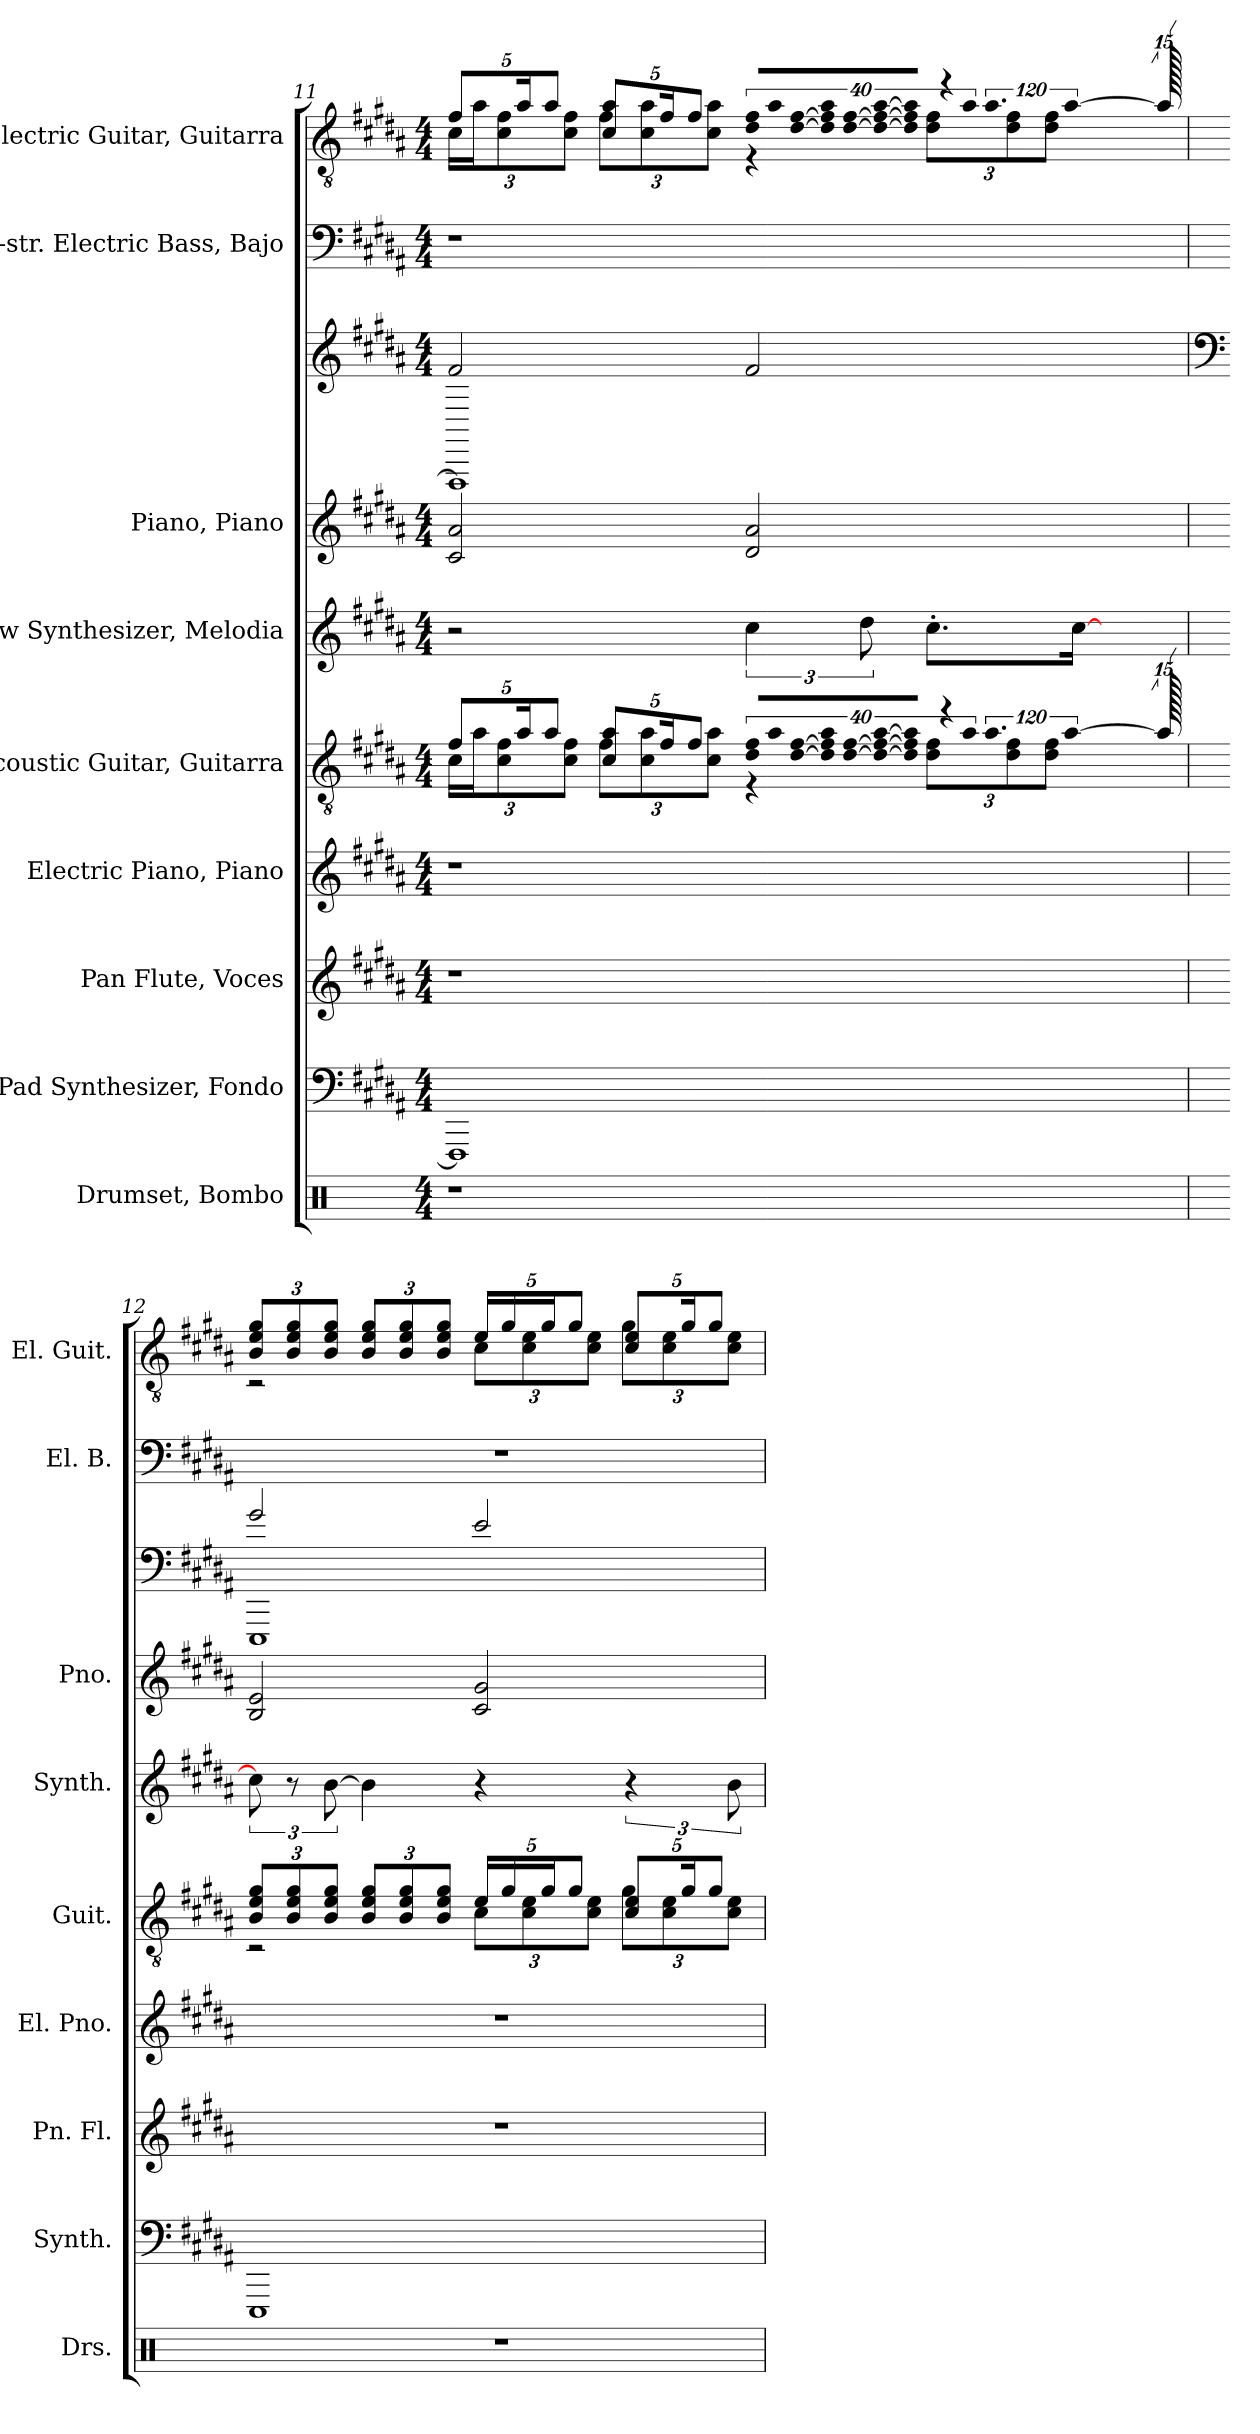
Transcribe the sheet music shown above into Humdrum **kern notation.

**kern	**kern	**kern	**kern	**kern	**kern	**kern	**kern	**kern	**kern
*part9	*part8	*part7	*part6	*part5	*part4	*part3	*part3	*part2	*part1
*staff10	*staff9	*staff8	*staff7	*staff6	*staff5	*staff4	*staff3	*staff2	*staff1
*I"Drumset, Bombo	*I"Pad Synthesizer, Fondo	*I"Pan Flute, Voces	*I"Electric Piano, Piano	*I"Acoustic Guitar, Guitarra	*I"Saw Synthesizer, Melodia	*I"Piano, Piano	*	*I"5-str. Electric Bass, Bajo	*I"Electric Guitar, Guitarra
*I'Drs.	*I'Synth.	*I'Pn. Fl.	*I'El. Pno.	*I'Guit.	*I'Synth.	*I'Pno.	*	*I'El. B.	*I'El. Guit.
!!LO:PB:g=z
*clefX	*clefF4	*clefG2	*clefG2	*clefGv2	*clefG2	*clefG2	*clefG2	*clefF4	*clefGv2
*	*	*	*	*	*	*	*	*ITrd7c12	*
*k[]	*k[f#c#g#d#a#]	*k[f#c#g#d#a#]	*k[f#c#g#d#a#]	*k[f#c#g#d#a#]	*k[f#c#g#d#a#]	*k[f#c#g#d#a#]	*k[f#c#g#d#a#]	*k[f#c#g#d#a#]	*k[f#c#g#d#a#]
*M4/4	*M4/4	*M4/4	*M4/4	*M4/4	*M4/4	*M4/4	*M4/4	*M4/4	*M4/4
*	*	*	*	*Xbrackettup	*	*	*	*	*Xbrackettup
=11	=11	=11	=11	=11	=11	=11	=11	=11	=11
*	*	*	*	*^	*	*	*^	*	*^
1r	1FFF#]	1r	1r	10f#/L	24c#\LL	2r	2c#/ 2a#/	2f#/	1FFF#]	1r	10f#/L	24c#\LL
.	.	.	.	.	24a#\J	.	.	.	.	.	.	24a#\J
.	.	.	.	.	12c#\ 12f#\	.	.	.	.	.	.	12c#\ 12f#\
.	.	.	.	20a#/K	.	.	.	.	.	.	20a#/K	.
.	.	.	.	10a#/J	.	.	.	.	.	.	10a#/J	.
.	.	.	.	.	12c#\ 12f#\J	.	.	.	.	.	.	12c#\ 12f#\J
.	.	.	.	10c#/ 10a#/L	12f#\L	.	.	.	.	.	10c#/ 10a#/L	12f#\L
.	.	.	.	.	12c#\ 12a#\	.	.	.	.	.	.	12c#\ 12a#\
.	.	.	.	20f#/K	.	.	.	.	.	.	20f#/K	.
.	.	.	.	10f#/J	.	.	.	.	.	.	10f#/J	.
.	.	.	.	.	12c#\ 12a#\J	.	.	.	.	.	.	12c#\ 12a#\J
*	*	*	*	*brackettup	*	*	*	*	*	*	*	*
!	!	!	!	!LO:N:vis=32	!	!	!	!	!	!	!	!
*	*	*	*	*	*	*	*	*	*	*	*brackettup	*
!	!	!	!	!	!	!	!	!	!	!	!LO:N:vis=32	!
.	.	.	.	640%23d#/ 640%23f#/LLL	4r	6cc#\	2d#/ 2a#/	2f#/	.	.	640%23d#/ 640%23f#/LLL	4r
!	!	!	!	!LO:N:vis=32	!	!	!	!	!	!	!LO:N:vis=32	!
.	.	.	.	640%23a#/	.	.	.	.	.	.	640%23a#/	.
!	!	!	!	!LO:N:vis=32	!	!	!	!	!	!	!LO:N:vis=32	!
.	.	.	.	[640%23d#/ [640%23f#/	.	.	.	.	.	.	[640%23d#/ [640%23f#/	.
!	!	!	!	!LO:N:vis=32	!	!	!	!	!	!	!LO:N:vis=32	!
.	.	.	.	640%23d#/] 640%23f#/] 640%23a#/	.	.	.	.	.	.	640%23d#/] 640%23f#/] 640%23a#/	.
!	!	!	!	!LO:N:vis=32	!	!	!	!	!	!	!LO:N:vis=32	!
.	.	.	.	[640%23d#/ [640%23f#/	.	.	.	.	.	.	[640%23d#/ [640%23f#/	.
.	.	.	.	.	.	12dd#\	.	.	.	.	.	.
!	!	!	!	!LO:N:vis=32	!	!	!	!	!	!	!LO:N:vis=32	!
.	.	.	.	640%23d#/_ 640%23f#/_ [640%23a#/	.	.	.	.	.	.	640%23d#/_ 640%23f#/_ [640%23a#/	.
!	!	!	!	!LO:N:vis=32	!	!	!	!	!	!	!LO:N:vis=32	!
.	.	.	.	640%23d#/] 640%23f#/] 640%23a#/]JJJ	.	.	.	.	.	.	640%23d#/] 640%23f#/] 640%23a#/]JJJ	.
*	*	*	*	*	*Xbrackettup	*	*	*	*	*	*	*Xbrackettup
.	.	.	.	.	12d#\ 12f#\L	8.cc#'\L	.	.	.	.	.	12d#\ 12f#\L
!	!	!	!	!LO:N:vis=32	!	!	!	!	!	!	!LO:N:vis=32	!
.	.	.	.	640%23r	.	.	.	.	.	.	640%23r	.
!	!	!	!	!LO:N:vis=32	!	!	!	!	!	!	!LO:N:vis=32	!
.	.	.	.	640%23a#/KLL	.	.	.	.	.	.	640%23a#/KLL	.
!	!	!	!	!LO:N:vis=16.	!	!	!	!	!	!	!LO:N:vis=16.	!
.	.	.	.	960%103a#/	.	.	.	.	.	.	960%103a#/	.
.	.	.	.	.	12d#\ 12f#\	.	.	.	.	.	.	12d#\ 12f#\
.	.	.	.	.	12d#\ 12f#\J	.	.	.	.	.	.	12d#\ 12f#\J
.	.	.	.	[1920%133a#/J	.	.	.	.	.	.	[1920%133a#/J	.
.	.	.	.	.	.	[16cc#\Jk	.	.	.	.	.	.
480ryy	480ryy	480ryy	480ryy	480a#/]	480ryy	480ryy	480ryy	480ryy	480ryy	480ryy	480a#/]	480ryy
!!LO:PB:g=z	!!
=12	=12	=12	=12	=12	=12	=12	=12	=12	=12	=12	=12	=12
*	*	*	*	*	*	*	*	*clefF4	*	*	*	*
1r	1EEE	1r	1r	12B/ 12e/ 12g#/L	2r	12cc#\]	2B/ 2e/	2g#/	1EEE	1r	12B/ 12e/ 12g#/L	2r
.	.	.	.	12B/ 12e/ 12g#/	.	12r	.	.	.	.	12B/ 12e/ 12g#/	.
.	.	.	.	12B/ 12e/ 12g#/J	.	[12b\	.	.	.	.	12B/ 12e/ 12g#/J	.
.	.	.	.	12B/ 12e/ 12g#/L	.	4b\]	.	.	.	.	12B/ 12e/ 12g#/L	.
.	.	.	.	12B/ 12e/ 12g#/	.	.	.	.	.	.	12B/ 12e/ 12g#/	.
.	.	.	.	12B/ 12e/ 12g#/J	.	.	.	.	.	.	12B/ 12e/ 12g#/J	.
.	.	.	.	20e/LL	12c#\L	4r	2c#/ 2g#/	2e/	.	.	20e/LL	12c#\L
.	.	.	.	20g#/	.	.	.	.	.	.	20g#/	.
.	.	.	.	.	12c#\ 12e\	.	.	.	.	.	.	12c#\ 12e\
.	.	.	.	20g#/J	.	.	.	.	.	.	20g#/J	.
.	.	.	.	10g#/J	.	.	.	.	.	.	10g#/J	.
.	.	.	.	.	12c#\ 12e\J	.	.	.	.	.	.	12c#\ 12e\J
.	.	.	.	10c#/ 10e/L	12g#\L	6r	.	.	.	.	10c#/ 10e/L	12g#\L
.	.	.	.	.	12c#\ 12e\	.	.	.	.	.	.	12c#\ 12e\
.	.	.	.	20g#/K	.	.	.	.	.	.	20g#/K	.
.	.	.	.	10g#/J	.	.	.	.	.	.	10g#/J	.
.	.	.	.	.	12c#\ 12e\J	12b\	.	.	.	.	.	12c#\ 12e\J
*	*	*	*	*v	*v	*	*	*v	*v	*	*v	*v
=	=	=	=	=	=	=	=	=	=
*-	*-	*-	*-	*-	*-	*-	*-	*-	*-
